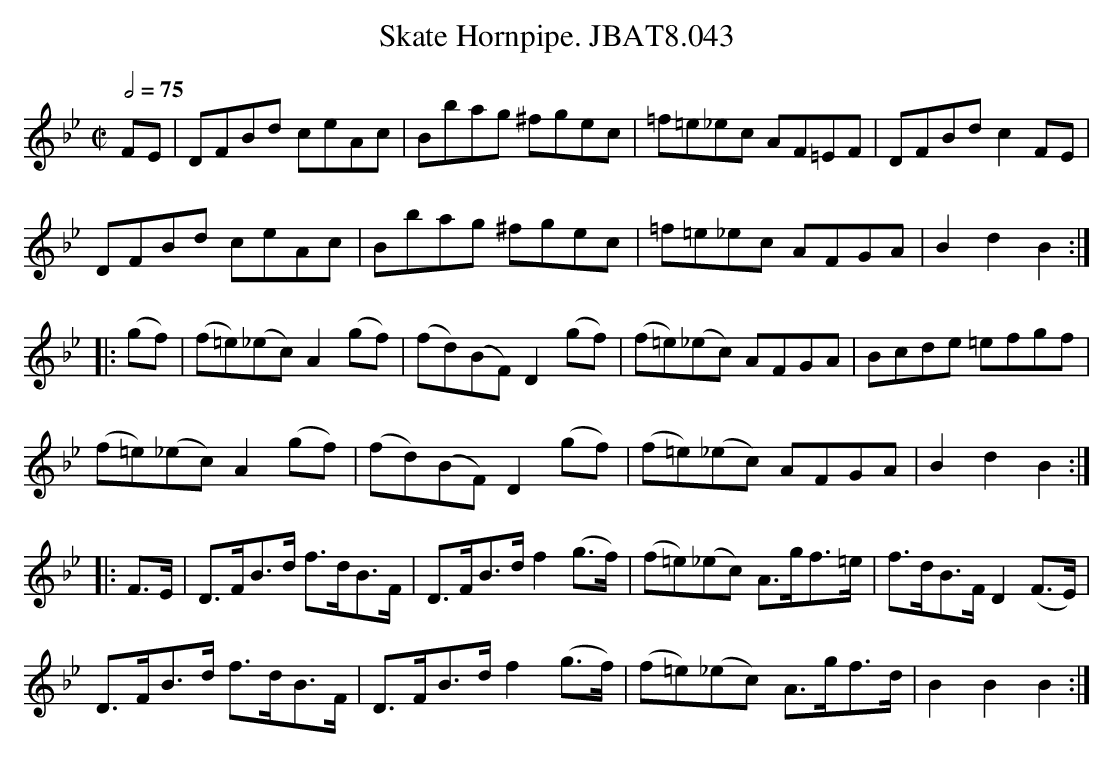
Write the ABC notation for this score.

X:1
T:Skate Hornpipe. JBAT8.043
M:C|
L:1/8
Q:1/2=75
K:Bb
FE|DFBd ceAc|Bbag ^fgec|=f=e_ec AF=EF|DFBd c2FE|
DFBd ceAc|Bbag ^fgec|=f=e_ec AFGA|B2d2B2:|
|:(gf)|(f=e)(_ec) A2 (gf)|(fd)(BF) D2 (gf)|(f=e)(_ec) AFGA|Bcde =efgf|
(f=e)(_ec) A2 (gf)|(fd)(BF) D2 (gf)|(f=e)(_ec) AFGA|B2d2B2:|
|:F>E|D>FB>d f>dB>F|D>FB>d f2 (g>f)|(f=e)(_ec) A>gf>=e|f>dB>F D2 (F>E)|
D>FB>d f>dB>F|D>FB>d f2 (g>f)|(f=e)(_ec) A>gf>d|B2B2B2:|
